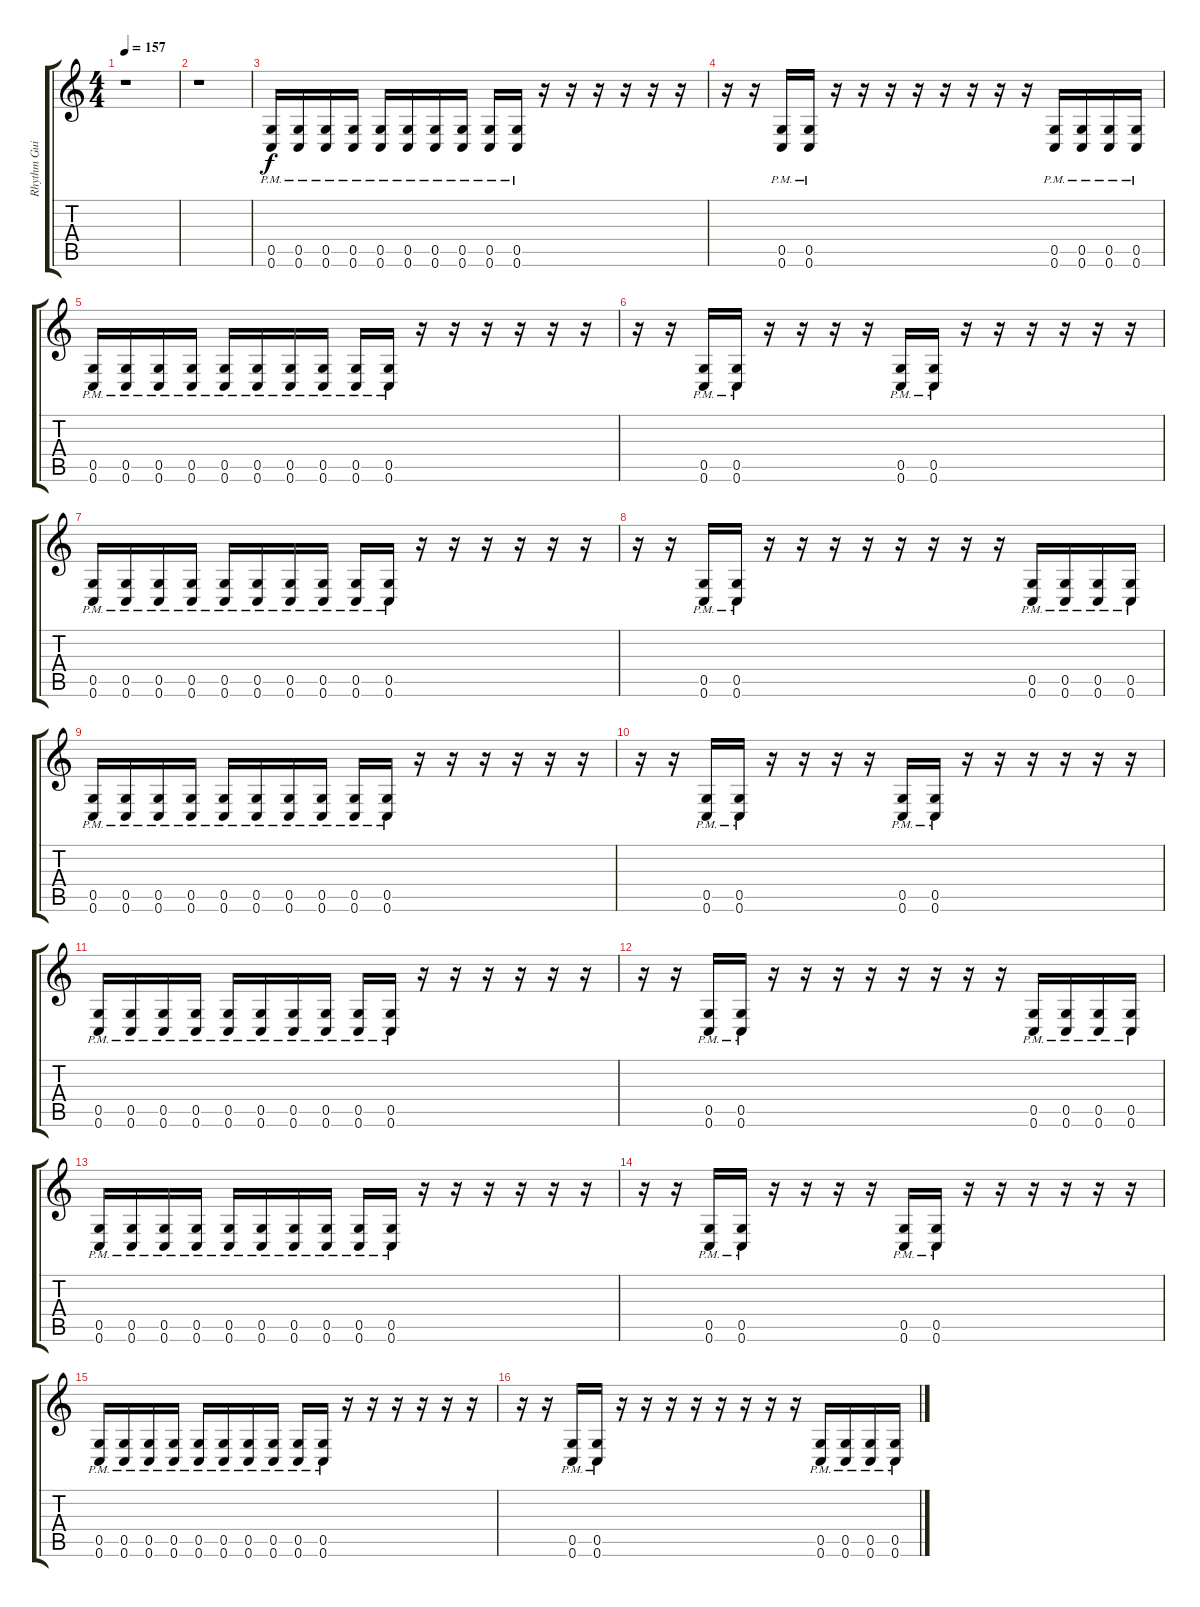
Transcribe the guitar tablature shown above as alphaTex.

\track ("Rhythm Guitar 2" "Rhythm Gui") {instrument distortionguitar}
\staff {score tabs}
\tuning (D4 A3 F3 C3 G2 C2) {hide}
\ts (4 4)
\tempo 157
\clef g2
\ks c
r.1{dy f} |
r.1 |
(0.5{pm} 0.6{pm}).16 (0.5{pm} 0.6{pm}).16 (0.5{pm} 0.6{pm}).16 (0.5{pm} 0.6{pm}).16 (0.5{pm} 0.6{pm}).16 (0.5{pm} 0.6{pm}).16 (0.5{pm} 0.6{pm}).16 (0.5{pm} 0.6{pm}).16 (0.5{pm} 0.6{pm}).16 (0.5{pm} 0.6{pm}).16 r.16 r.16 r.16 r.16 r.16 r.16 |
r.16 r.16 (0.5{pm} 0.6{pm}).16 (0.5{pm} 0.6{pm}).16 r.16 r.16 r.16 r.16 r.16 r.16 r.16 r.16 (0.5{pm} 0.6{pm}).16 (0.5{pm} 0.6{pm}).16 (0.5{pm} 0.6{pm}).16 (0.5{pm} 0.6{pm}).16 |
(0.5{pm} 0.6{pm}).16 (0.5{pm} 0.6{pm}).16 (0.5{pm} 0.6{pm}).16 (0.5{pm} 0.6{pm}).16 (0.5{pm} 0.6{pm}).16 (0.5{pm} 0.6{pm}).16 (0.5{pm} 0.6{pm}).16 (0.5{pm} 0.6{pm}).16 (0.5{pm} 0.6{pm}).16 (0.5{pm} 0.6{pm}).16 r.16 r.16 r.16 r.16 r.16 r.16 |
r.16 r.16 (0.5{pm} 0.6{pm}).16 (0.5{pm} 0.6{pm}).16 r.16 r.16 r.16 r.16 (0.5{pm} 0.6{pm}).16 (0.5{pm} 0.6{pm}).16 r.16 r.16 r.16 r.16 r.16 r.16 |
(0.5{pm} 0.6{pm}).16 (0.5{pm} 0.6{pm}).16 (0.5{pm} 0.6{pm}).16 (0.5{pm} 0.6{pm}).16 (0.5{pm} 0.6{pm}).16 (0.5{pm} 0.6{pm}).16 (0.5{pm} 0.6{pm}).16 (0.5{pm} 0.6{pm}).16 (0.5{pm} 0.6{pm}).16 (0.5{pm} 0.6{pm}).16 r.16 r.16 r.16 r.16 r.16 r.16 |
r.16 r.16 (0.5{pm} 0.6{pm}).16 (0.5{pm} 0.6{pm}).16 r.16 r.16 r.16 r.16 r.16 r.16 r.16 r.16 (0.5{pm} 0.6{pm}).16 (0.5{pm} 0.6{pm}).16 (0.5{pm} 0.6{pm}).16 (0.5{pm} 0.6{pm}).16 |
(0.5{pm} 0.6{pm}).16 (0.5{pm} 0.6{pm}).16 (0.5{pm} 0.6{pm}).16 (0.5{pm} 0.6{pm}).16 (0.5{pm} 0.6{pm}).16 (0.5{pm} 0.6{pm}).16 (0.5{pm} 0.6{pm}).16 (0.5{pm} 0.6{pm}).16 (0.5{pm} 0.6{pm}).16 (0.5{pm} 0.6{pm}).16 r.16 r.16 r.16 r.16 r.16 r.16 |
r.16 r.16 (0.5{pm} 0.6{pm}).16 (0.5{pm} 0.6{pm}).16 r.16 r.16 r.16 r.16 (0.5{pm} 0.6{pm}).16 (0.5{pm} 0.6{pm}).16 r.16 r.16 r.16 r.16 r.16 r.16 |
(0.5{pm} 0.6{pm}).16 (0.5{pm} 0.6{pm}).16 (0.5{pm} 0.6{pm}).16 (0.5{pm} 0.6{pm}).16 (0.5{pm} 0.6{pm}).16 (0.5{pm} 0.6{pm}).16 (0.5{pm} 0.6{pm}).16 (0.5{pm} 0.6{pm}).16 (0.5{pm} 0.6{pm}).16 (0.5{pm} 0.6{pm}).16 r.16 r.16 r.16 r.16 r.16 r.16 |
r.16 r.16 (0.5{pm} 0.6{pm}).16 (0.5{pm} 0.6{pm}).16 r.16 r.16 r.16 r.16 r.16 r.16 r.16 r.16 (0.5{pm} 0.6{pm}).16 (0.5{pm} 0.6{pm}).16 (0.5{pm} 0.6{pm}).16 (0.5{pm} 0.6{pm}).16 |
(0.5{pm} 0.6{pm}).16 (0.5{pm} 0.6{pm}).16 (0.5{pm} 0.6{pm}).16 (0.5{pm} 0.6{pm}).16 (0.5{pm} 0.6{pm}).16 (0.5{pm} 0.6{pm}).16 (0.5{pm} 0.6{pm}).16 (0.5{pm} 0.6{pm}).16 (0.5{pm} 0.6{pm}).16 (0.5{pm} 0.6{pm}).16 r.16 r.16 r.16 r.16 r.16 r.16 |
r.16 r.16 (0.5{pm} 0.6{pm}).16 (0.5{pm} 0.6{pm}).16 r.16 r.16 r.16 r.16 (0.5{pm} 0.6{pm}).16 (0.5{pm} 0.6{pm}).16 r.16 r.16 r.16 r.16 r.16 r.16 |
(0.5{pm} 0.6{pm}).16 (0.5{pm} 0.6{pm}).16 (0.5{pm} 0.6{pm}).16 (0.5{pm} 0.6{pm}).16 (0.5{pm} 0.6{pm}).16 (0.5{pm} 0.6{pm}).16 (0.5{pm} 0.6{pm}).16 (0.5{pm} 0.6{pm}).16 (0.5{pm} 0.6{pm}).16 (0.5{pm} 0.6{pm}).16 r.16 r.16 r.16 r.16 r.16 r.16 |
r.16 r.16 (0.5{pm} 0.6{pm}).16 (0.5{pm} 0.6{pm}).16 r.16 r.16 r.16 r.16 r.16 r.16 r.16 r.16 (0.5{pm} 0.6{pm}).16 (0.5{pm} 0.6{pm}).16 (0.5{pm} 0.6{pm}).16 (0.5{pm} 0.6{pm}).16
